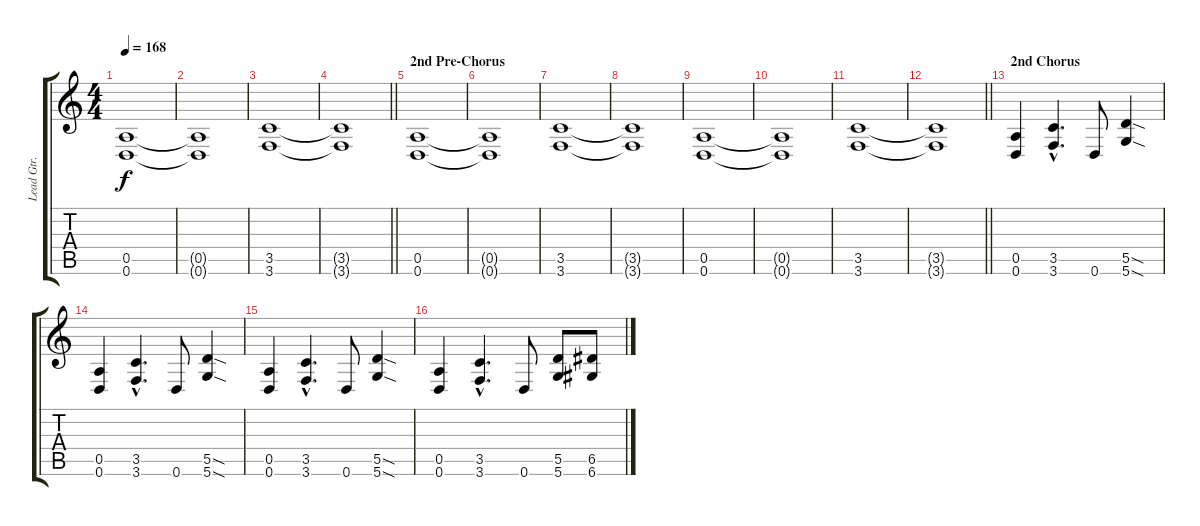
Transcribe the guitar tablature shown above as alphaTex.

\track ("Lead Gtr. (T. Kielinen)" "Lead Gtr. ") {instrument distortionguitar}
\staff {score tabs}
\tuning (E4 B3 G3 D3 A2 D2) {hide}
\ts (4 4)
\tempo 168
\clef g2
\ks c
(0.5 0.6).1{dy f} |
(0.5{t} 0.6{t}).1 |
(3.5 3.6).1 |
\barLineRight lightlight
(3.5{t} 3.6{t}).1 |
\section ("" "2nd Pre-Chorus")
(0.5 0.6).1 |
(0.5{t} 0.6{t}).1 |
(3.5 3.6).1 |
(3.5{t} 3.6{t}).1 |
(0.5 0.6).1 |
(0.5{t} 0.6{t}).1 |
(3.5 3.6).1 |
\barLineRight lightlight
(3.5{t} 3.6{t}).1 |
\section ("" "2nd Chorus")
(0.5 0.6).4 (3.5{hac} 3.6{hac}).4{d} 0.6.8 (5.5{sod} 5.6{sod}).4 |
(0.5 0.6).4 (3.5{hac} 3.6{hac}).4{d} 0.6.8 (5.5{sod} 5.6{sod}).4 |
(0.5 0.6).4 (3.5{hac} 3.6{hac}).4{d} 0.6.8 (5.5{sod} 5.6{sod}).4 |
(0.5 0.6).4 (3.5{hac} 3.6{hac}).4{d} 0.6.8 (5.5 5.6).8 (6.5 6.6).8
